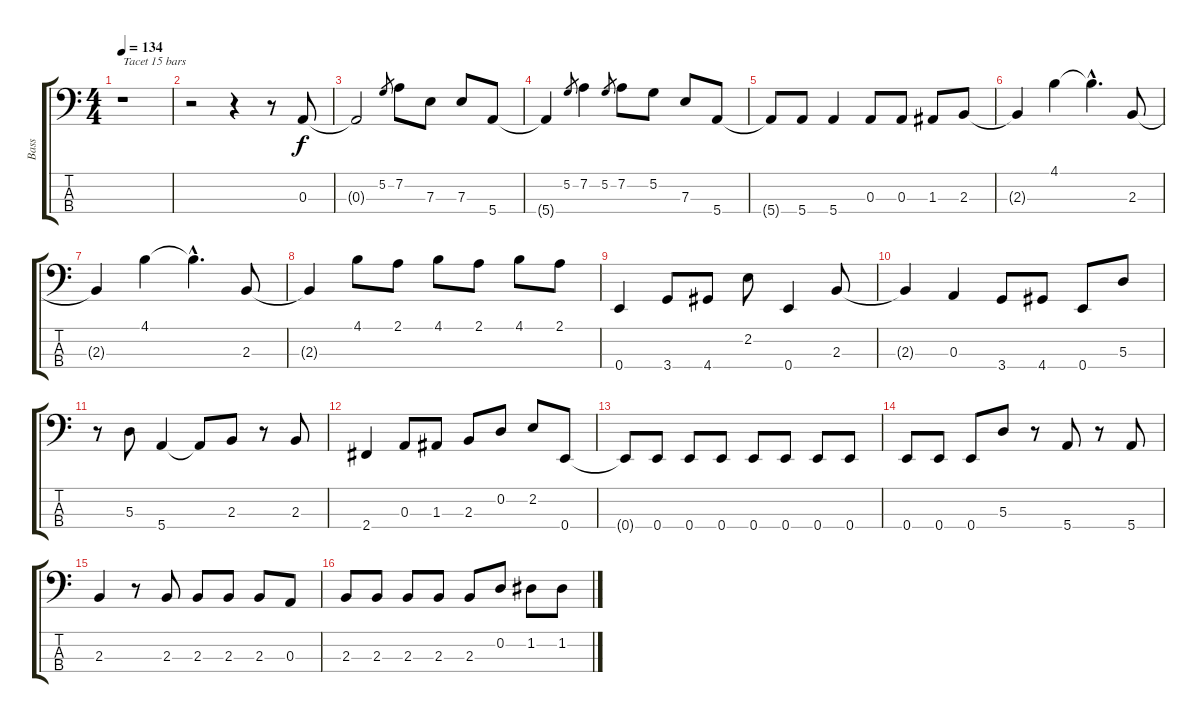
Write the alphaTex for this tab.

\track (" Bass" " Bass") {instrument electricbassfinger}
\staff {score tabs}
\tuning (G2 D2 A1 E1) {hide}
\ts (4 4)
\tempo 134
\clef f4
\ks c
r.1{txt "Tacet 15 bars" dy f instrument electricbassfinger} |
r.2 r.4 r.8 0.3.8 |
0.3{t}.2 5.2.8{gr} 7.2.8 7.3.8 7.3.8 5.4.8 |
5.4{t}.4 5.2.8{gr} 7.2.4 5.2.8{gr} 7.2.8 5.2.8 7.3.8 5.4.8 |
5.4{t}.8 5.4.8 5.4.4 0.3.8 0.3.8 1.3.8 2.3.8 |
2.3{t}.4 4.1.4 4.1{hac t}.4{d} 2.3.8 |
2.3{t}.4 4.1.4 4.1{hac t}.4{d} 2.3.8 |
2.3{t}.4 4.1.8 2.1.8 4.1.8 2.1.8 4.1.8 2.1.8 |
0.4.4 3.4.8 4.4.8 2.2.8 0.4.4 2.3.8 |
2.3{t}.4 0.3.4 3.4.8 4.4.8 0.4.8 5.3.8 |
r.8 5.3.8 5.4.4 5.4{t}.8 2.3.8 r.8 2.3.8 |
2.4.4 0.3.8 1.3.8 2.3.8 0.2.8 2.2.8 0.4.8 |
0.4{t}.8 0.4.8 0.4.8 0.4.8 0.4.8 0.4.8 0.4.8 0.4.8 |
0.4.8 0.4.8 0.4.8 5.3.8 r.8 5.4.8 r.8 5.4.8 |
2.3.4 r.8 2.3.8 2.3.8 2.3.8 2.3.8 0.3.8 |
2.3.8 2.3.8 2.3.8 2.3.8 2.3.8 0.2.8 1.2.8 1.2{ss}.8
